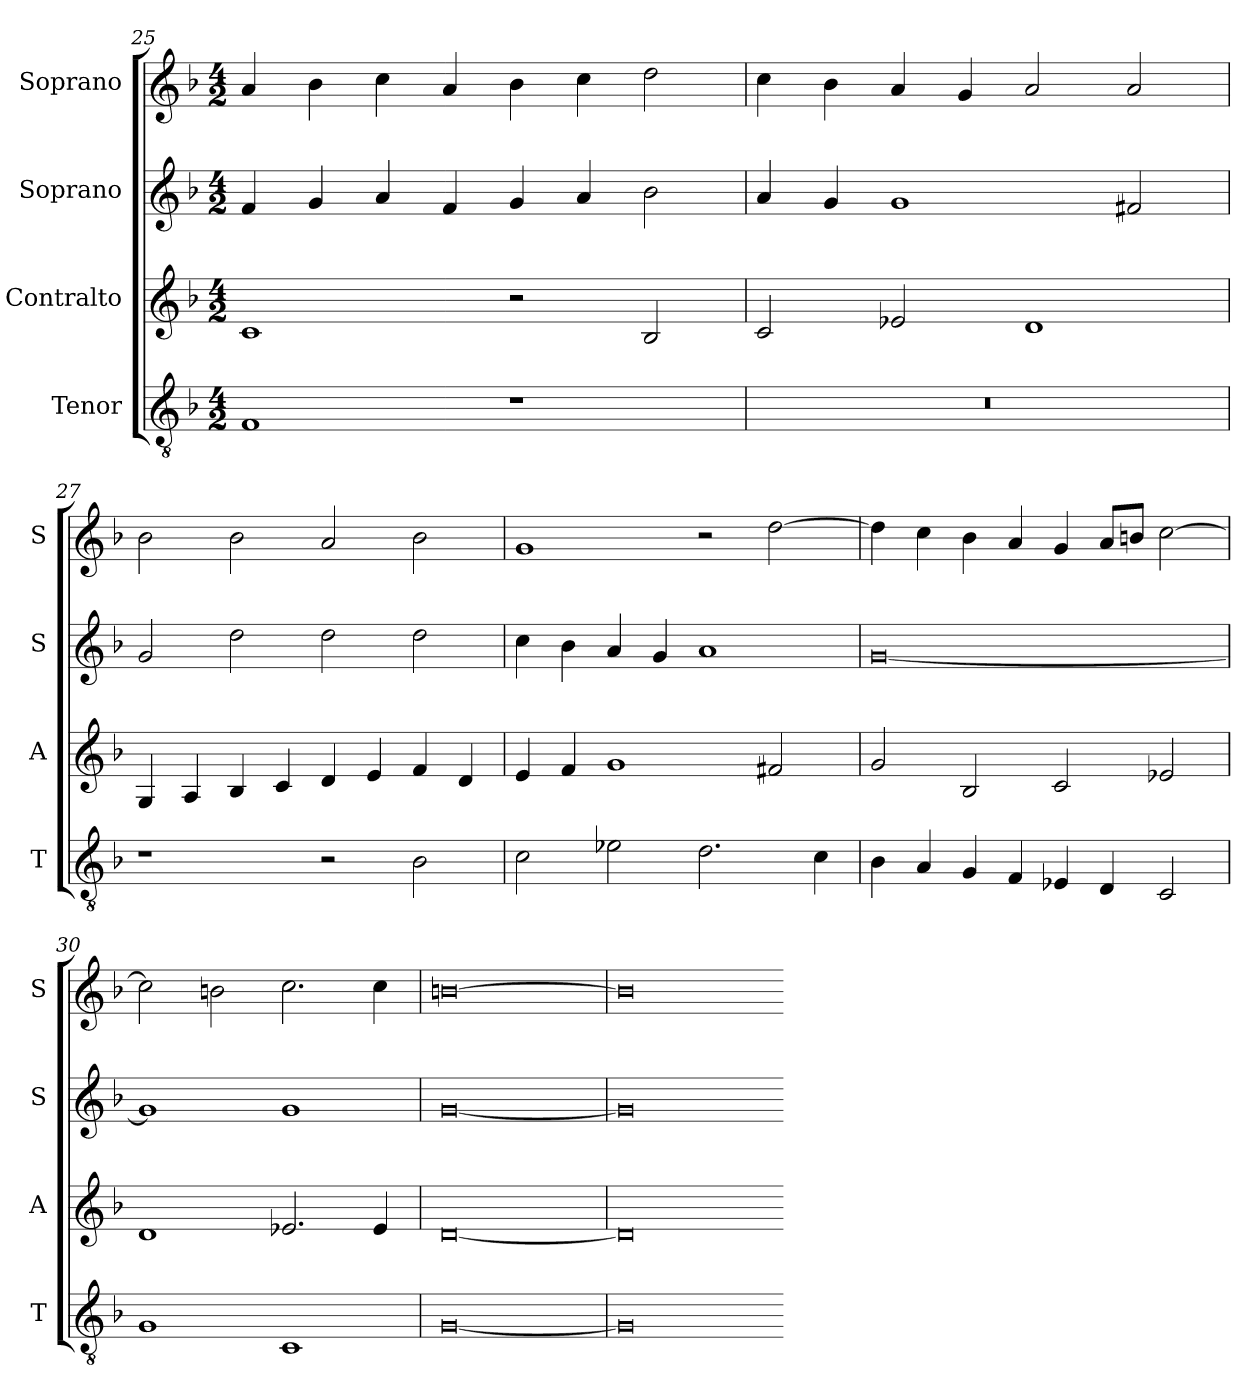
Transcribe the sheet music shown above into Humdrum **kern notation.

**kern	**kern	**kern	**kern
*part4	*part3	*part2	*part1
*staff4	*staff3	*staff2	*staff1
*I"Tenor	*I"Contralto	*I"Soprano	*I"Soprano
*I'T	*I'A	*I'S	*I'S
*clefGv2	*clefG2	*clefG2	*clefG2
*k[b-]	*k[b-]	*k[b-]	*k[b-]
*G:dor	*G:dor	*G:dor	*G:dor
*M4/2	*M4/2	*M4/2	*M4/2
=25	=25	=25	=25
1F	1c	4f	4a
.	.	4g	4b-
.	.	4a	4cc
.	.	4f	4a
1r	2r	4g	4b-
.	.	4a	4cc
.	2B-	2b-	2dd
=26	=26	=26	=26
0r	2c	4a	4cc
.	.	4g	4b-
.	2e-X	1g	4a
.	.	.	4g
.	1d	.	2a
.	.	2f#X	2a
=27	=27	=27	=27
1r	4G	2g	2b-
.	4A	.	.
.	4B-	2dd	2b-
.	4c	.	.
2r	4d	2dd	2a
.	4e	.	.
2B-	4f	2dd	2b-
.	4d	.	.
=28	=28	=28	=28
2c	4e	4cc	1g
.	4f	4b-	.
2e-X	1g	4a	.
.	.	4g	.
2.d	.	1a	2r
.	2f#X	.	[2dd
4c	.	.	.
=29	=29	=29	=29
4B-	2g	[0g	4dd]
4A	.	.	4cc
4G	2B-	.	4b-
4F	.	.	4a
4E-X	2c	.	4g
4D	.	.	8a/L
.	.	.	8bn/J
2C	2e-X	.	[2cc
=30	=30	=30	=30
1G	1d	1g]	2cc]
.	.	.	2bn
1C	2.e-X	1g	2.cc
.	4e-	.	4cc
=31	=31	=31	=31
[0G	[0d	[0g	[0bn
=32	=32	=32	=32
0G]	0d]	0g]	0b]
=-	=-	=-	=-
*-	*-	*-	*-
